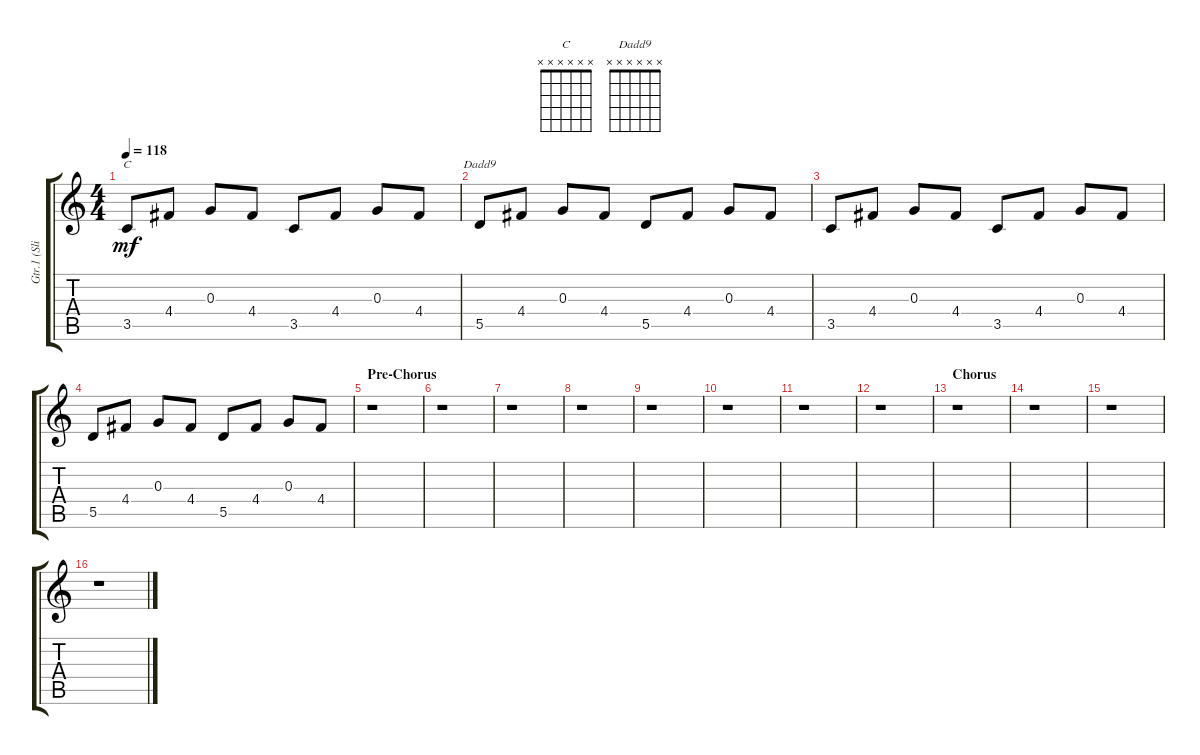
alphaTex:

\track ("Gtr.1 (Slight dist.)" "Gtr.1 (Sli") {instrument overdrivenguitar}
\staff {score tabs}
\tuning (E4 B3 G3 D3 A2 E2) {hide}
\chord ("C" x x x x x x) {firstfret 0}
\chord ("Dadd9" x x x x x x) {firstfret 0}
\ts (4 4)
\tempo 118
\clef g2
\ks c
3.5.8{ch "C" dy mf} 4.4.8 0.3.8 4.4.8 3.5.8 4.4.8 0.3.8 4.4.8 |
5.5.8{ch "Dadd9"} 4.4.8 0.3.8 4.4.8 5.5.8 4.4.8 0.3.8 4.4.8 |
3.5.8 4.4.8 0.3.8 4.4.8 3.5.8 4.4.8 0.3.8 4.4.8 |
5.5.8 4.4.8 0.3.8 4.4.8 5.5.8 4.4.8 0.3.8 4.4.8 |
\section ("" "Pre-Chorus")
r.1 |
r.1 |
r.1 |
r.1 |
r.1 |
r.1 |
r.1 |
r.1 |
\section ("" "Chorus")
r.1 |
r.1 |
r.1 |
r.1
